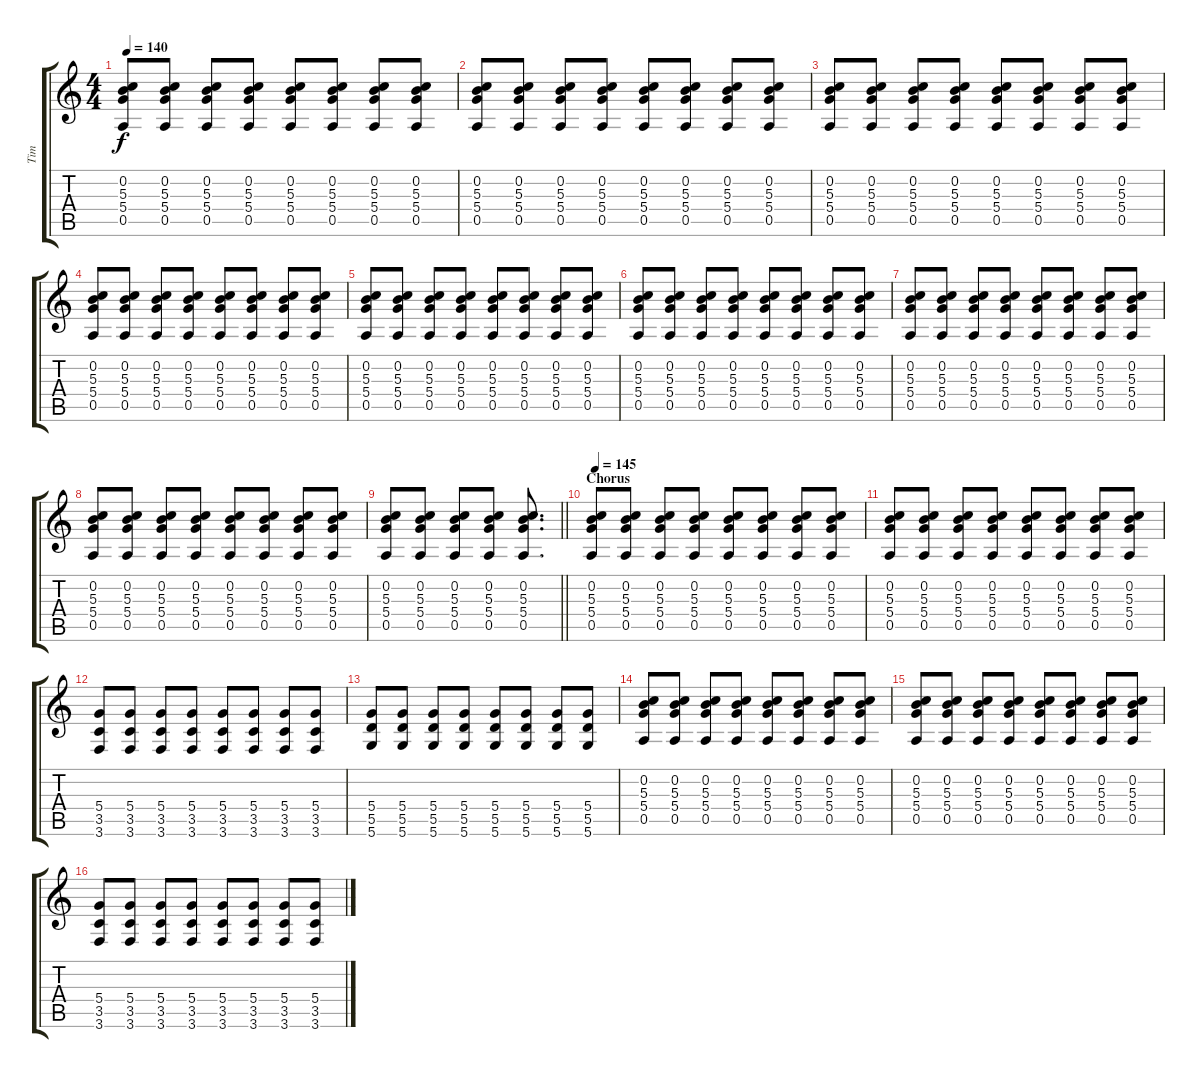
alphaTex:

\track ("Tim" "Tim") {instrument distortionguitar}
\staff {score tabs}
\tuning (E4 B3 G3 D3 A2 D2) {hide}
\ts (4 4)
\tempo 140
\clef g2
\ks c
(0.2 5.3 5.4 0.5).8{dy f} (0.2 5.3 5.4 0.5).8 (0.2 5.3 5.4 0.5).8 (0.2 5.3 5.4 0.5).8 (0.2 5.3 5.4 0.5).8 (0.2 5.3 5.4 0.5).8 (0.2 5.3 5.4 0.5).8 (0.2 5.3 5.4 0.5).8 |
(0.2 5.3 5.4 0.5).8 (0.2 5.3 5.4 0.5).8 (0.2 5.3 5.4 0.5).8 (0.2 5.3 5.4 0.5).8 (0.2 5.3 5.4 0.5).8 (0.2 5.3 5.4 0.5).8 (0.2 5.3 5.4 0.5).8 (0.2 5.3 5.4 0.5).8 |
(0.2 5.3 5.4 0.5).8 (0.2 5.3 5.4 0.5).8 (0.2 5.3 5.4 0.5).8 (0.2 5.3 5.4 0.5).8 (0.2 5.3 5.4 0.5).8 (0.2 5.3 5.4 0.5).8 (0.2 5.3 5.4 0.5).8 (0.2 5.3 5.4 0.5).8 |
(0.2 5.3 5.4 0.5).8 (0.2 5.3 5.4 0.5).8 (0.2 5.3 5.4 0.5).8 (0.2 5.3 5.4 0.5).8 (0.2 5.3 5.4 0.5).8 (0.2 5.3 5.4 0.5).8 (0.2 5.3 5.4 0.5).8 (0.2 5.3 5.4 0.5).8 |
(0.2 5.3 5.4 0.5).8 (0.2 5.3 5.4 0.5).8 (0.2 5.3 5.4 0.5).8 (0.2 5.3 5.4 0.5).8 (0.2 5.3 5.4 0.5).8 (0.2 5.3 5.4 0.5).8 (0.2 5.3 5.4 0.5).8 (0.2 5.3 5.4 0.5).8 |
(0.2 5.3 5.4 0.5).8 (0.2 5.3 5.4 0.5).8 (0.2 5.3 5.4 0.5).8 (0.2 5.3 5.4 0.5).8 (0.2 5.3 5.4 0.5).8 (0.2 5.3 5.4 0.5).8 (0.2 5.3 5.4 0.5).8 (0.2 5.3 5.4 0.5).8 |
(0.2 5.3 5.4 0.5).8 (0.2 5.3 5.4 0.5).8 (0.2 5.3 5.4 0.5).8 (0.2 5.3 5.4 0.5).8 (0.2 5.3 5.4 0.5).8 (0.2 5.3 5.4 0.5).8 (0.2 5.3 5.4 0.5).8 (0.2 5.3 5.4 0.5).8 |
(0.2 5.3 5.4 0.5).8 (0.2 5.3 5.4 0.5).8 (0.2 5.3 5.4 0.5).8 (0.2 5.3 5.4 0.5).8 (0.2 5.3 5.4 0.5).8 (0.2 5.3 5.4 0.5).8 (0.2 5.3 5.4 0.5).8 (0.2 5.3 5.4 0.5).8 |
\barLineRight lightlight
(0.2 5.3 5.4 0.5).8 (0.2 5.3 5.4 0.5).8 (0.2 5.3 5.4 0.5).8 (0.2 5.3 5.4 0.5).8 (0.2 5.3 5.4 0.5).8{d} |
\section ("" "Chorus")
\tempo 145
(0.2 5.3 5.4 0.5).8 (0.2 5.3 5.4 0.5).8 (0.2 5.3 5.4 0.5).8 (0.2 5.3 5.4 0.5).8 (0.2 5.3 5.4 0.5).8 (0.2 5.3 5.4 0.5).8 (0.2 5.3 5.4 0.5).8 (0.2 5.3 5.4 0.5).8 |
(0.2 5.3 5.4 0.5).8 (0.2 5.3 5.4 0.5).8 (0.2 5.3 5.4 0.5).8 (0.2 5.3 5.4 0.5).8 (0.2 5.3 5.4 0.5).8 (0.2 5.3 5.4 0.5).8 (0.2 5.3 5.4 0.5).8 (0.2 5.3 5.4 0.5).8 |
(5.4 3.5 3.6).8 (5.4 3.5 3.6).8 (5.4 3.5 3.6).8 (5.4 3.5 3.6).8 (5.4 3.5 3.6).8 (5.4 3.5 3.6).8 (5.4 3.5 3.6).8 (5.4 3.5 3.6).8 |
(5.4 5.5 5.6).8 (5.4 5.5 5.6).8 (5.4 5.5 5.6).8 (5.4 5.5 5.6).8 (5.4 5.5 5.6).8 (5.4 5.5 5.6).8 (5.4 5.5 5.6).8 (5.4 5.5 5.6).8 |
(0.2 5.3 5.4 0.5).8 (0.2 5.3 5.4 0.5).8 (0.2 5.3 5.4 0.5).8 (0.2 5.3 5.4 0.5).8 (0.2 5.3 5.4 0.5).8 (0.2 5.3 5.4 0.5).8 (0.2 5.3 5.4 0.5).8 (0.2 5.3 5.4 0.5).8 |
(0.2 5.3 5.4 0.5).8 (0.2 5.3 5.4 0.5).8 (0.2 5.3 5.4 0.5).8 (0.2 5.3 5.4 0.5).8 (0.2 5.3 5.4 0.5).8 (0.2 5.3 5.4 0.5).8 (0.2 5.3 5.4 0.5).8 (0.2 5.3 5.4 0.5).8 |
(5.4 3.5 3.6).8 (5.4 3.5 3.6).8 (5.4 3.5 3.6).8 (5.4 3.5 3.6).8 (5.4 3.5 3.6).8 (5.4 3.5 3.6).8 (5.4 3.5 3.6).8 (5.4 3.5 3.6).8
